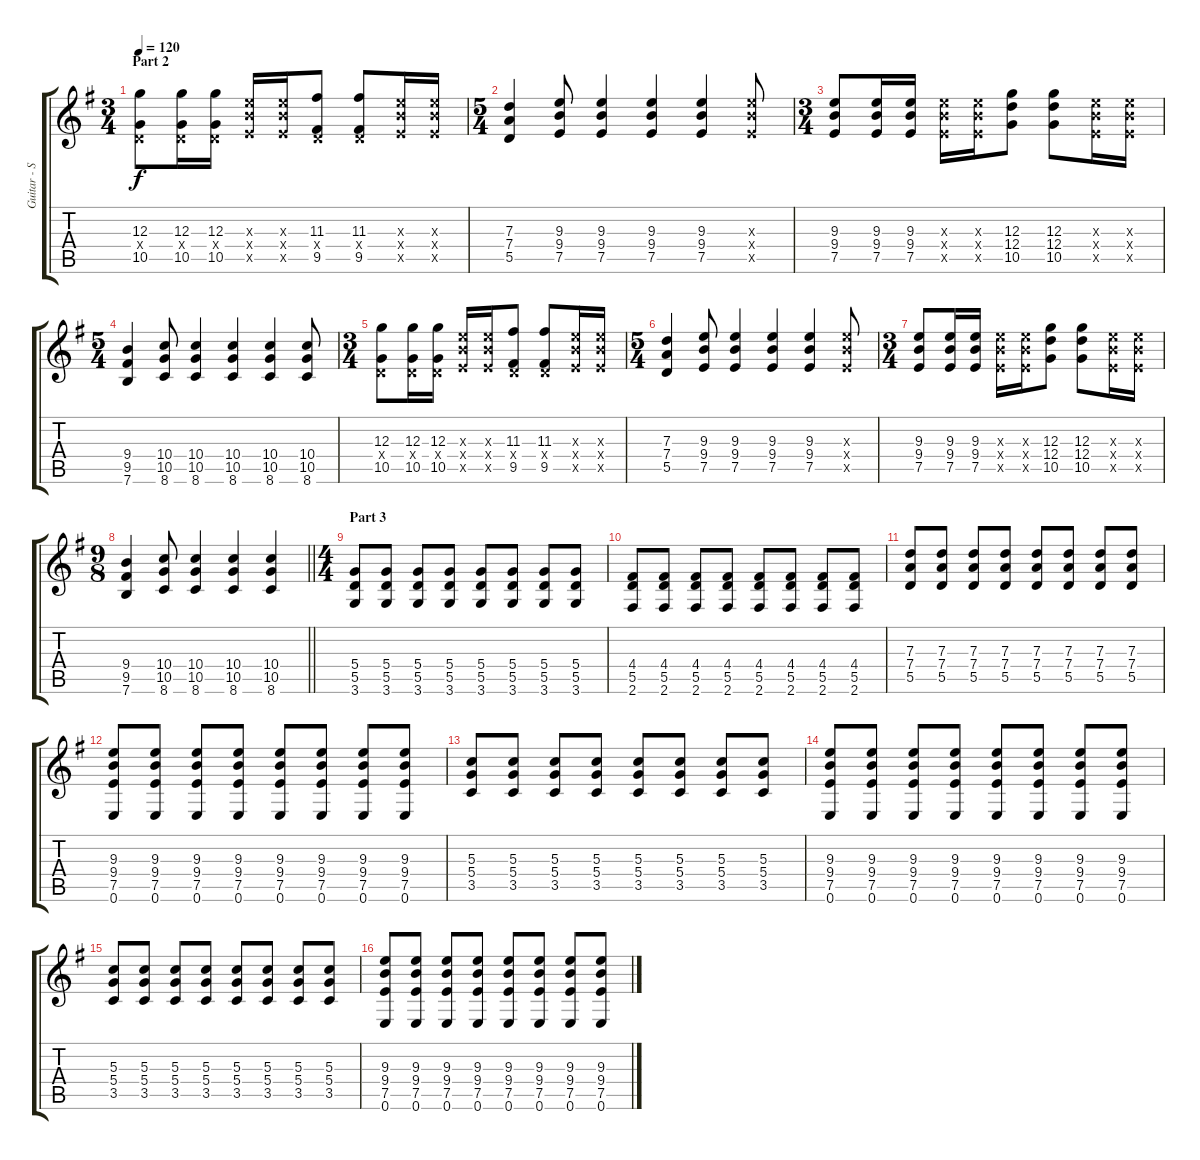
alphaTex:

\track ("Guitar - Simon Neil" "Guitar - S") {instrument electricguitarclean}
\staff {score tabs}
\tuning (E4 B3 G3 D3 A2 E2) {hide}
\ts (3 4)
\section ("" "Part 2")
\tempo 120
\clef g2
\ks eminor
(12.3 0.4{x} 10.5).8{dy f} (12.3 0.4{x} 10.5).16 (12.3 0.4{x} 10.5).16 (9.3{x} 9.4{x} 7.5{x}).16 (9.3{x} 9.4{x} 7.5{x}).16 (11.3 0.4{x} 9.5).8 (11.3 0.4{x} 9.5).8 (9.3{x} 9.4{x} 7.5{x}).16 (9.3{x} 9.4{x} 7.5{x}).16 |
\ts (5 4)
(7.3 7.4 5.5).4 (9.3 9.4 7.5).8 (9.3 9.4 7.5).4 (9.3 9.4 7.5).4 (9.3 9.4 7.5).4 (9.3{x} 9.4{x} 7.5{x}).8 |
\ts (3 4)
(9.3 9.4 7.5).8 (9.3 9.4 7.5).16 (9.3 9.4 7.5).16 (9.3{x} 9.4{x} 7.5{x}).16 (9.3{x} 9.4{x} 7.5{x}).16 (12.3 12.4 10.5).8 (12.3 12.4 10.5).8 (9.3{x} 9.4{x} 7.5{x}).16 (9.3{x} 9.4{x} 7.5{x}).16 |
\ts (5 4)
(9.4 9.5 7.6).4 (10.4 10.5 8.6).8 (10.4 10.5 8.6).4 (10.4 10.5 8.6).4 (10.4 10.5 8.6).4 (10.4 10.5 8.6).8 |
\ts (3 4)
(12.3 0.4{x} 10.5).8 (12.3 0.4{x} 10.5).16 (12.3 0.4{x} 10.5).16 (9.3{x} 9.4{x} 7.5{x}).16 (9.3{x} 9.4{x} 7.5{x}).16 (11.3 0.4{x} 9.5).8 (11.3 0.4{x} 9.5).8 (9.3{x} 9.4{x} 7.5{x}).16 (9.3{x} 9.4{x} 7.5{x}).16 |
\ts (5 4)
(7.3 7.4 5.5).4 (9.3 9.4 7.5).8 (9.3 9.4 7.5).4 (9.3 9.4 7.5).4 (9.3 9.4 7.5).4 (9.3{x} 9.4{x} 7.5{x}).8 |
\ts (3 4)
(9.3 9.4 7.5).8 (9.3 9.4 7.5).16 (9.3 9.4 7.5).16 (9.3{x} 9.4{x} 7.5{x}).16 (9.3{x} 9.4{x} 7.5{x}).16 (12.3 12.4 10.5).8 (12.3 12.4 10.5).8 (9.3{x} 9.4{x} 7.5{x}).16 (9.3{x} 9.4{x} 7.5{x}).16 |
\ts (9 8)
\barLineRight lightlight
(9.4 9.5 7.6).4 (10.4 10.5 8.6).8 (10.4 10.5 8.6).4 (10.4 10.5 8.6).4 (10.4 10.5 8.6).4 |
\ts (4 4)
\section ("" "Part 3")
(5.4 5.5 3.6).8{volume 13} (5.4 5.5 3.6).8 (5.4 5.5 3.6).8 (5.4 5.5 3.6).8 (5.4 5.5 3.6).8 (5.4 5.5 3.6).8 (5.4 5.5 3.6).8 (5.4 5.5 3.6).8 |
(4.4 5.5 2.6).8 (4.4 5.5 2.6).8 (4.4 5.5 2.6).8 (4.4 5.5 2.6).8 (4.4 5.5 2.6).8 (4.4 5.5 2.6).8 (4.4 5.5 2.6).8 (4.4 5.5 2.6).8 |
(7.3 7.4 5.5).8 (7.3 7.4 5.5).8 (7.3 7.4 5.5).8 (7.3 7.4 5.5).8 (7.3 7.4 5.5).8 (7.3 7.4 5.5).8 (7.3 7.4 5.5).8 (7.3 7.4 5.5).8 |
(9.3 9.4 7.5 0.6).8 (9.3 9.4 7.5 0.6).8 (9.3 9.4 7.5 0.6).8 (9.3 9.4 7.5 0.6).8 (9.3 9.4 7.5 0.6).8 (9.3 9.4 7.5 0.6).8 (9.3 9.4 7.5 0.6).8 (9.3 9.4 7.5 0.6).8 |
(5.3 5.4 3.5).8 (5.3 5.4 3.5).8 (5.3 5.4 3.5).8 (5.3 5.4 3.5).8 (5.3 5.4 3.5).8 (5.3 5.4 3.5).8 (5.3 5.4 3.5).8 (5.3 5.4 3.5).8 |
(9.3 9.4 7.5 0.6).8 (9.3 9.4 7.5 0.6).8 (9.3 9.4 7.5 0.6).8 (9.3 9.4 7.5 0.6).8 (9.3 9.4 7.5 0.6).8 (9.3 9.4 7.5 0.6).8 (9.3 9.4 7.5 0.6).8 (9.3 9.4 7.5 0.6).8 |
(5.3 5.4 3.5).8 (5.3 5.4 3.5).8 (5.3 5.4 3.5).8 (5.3 5.4 3.5).8 (5.3 5.4 3.5).8 (5.3 5.4 3.5).8 (5.3 5.4 3.5).8 (5.3 5.4 3.5).8 |
(9.3 9.4 7.5 0.6).8 (9.3 9.4 7.5 0.6).8 (9.3 9.4 7.5 0.6).8 (9.3 9.4 7.5 0.6).8 (9.3 9.4 7.5 0.6).8 (9.3 9.4 7.5 0.6).8 (9.3 9.4 7.5 0.6).8 (9.3 9.4 7.5 0.6).8
